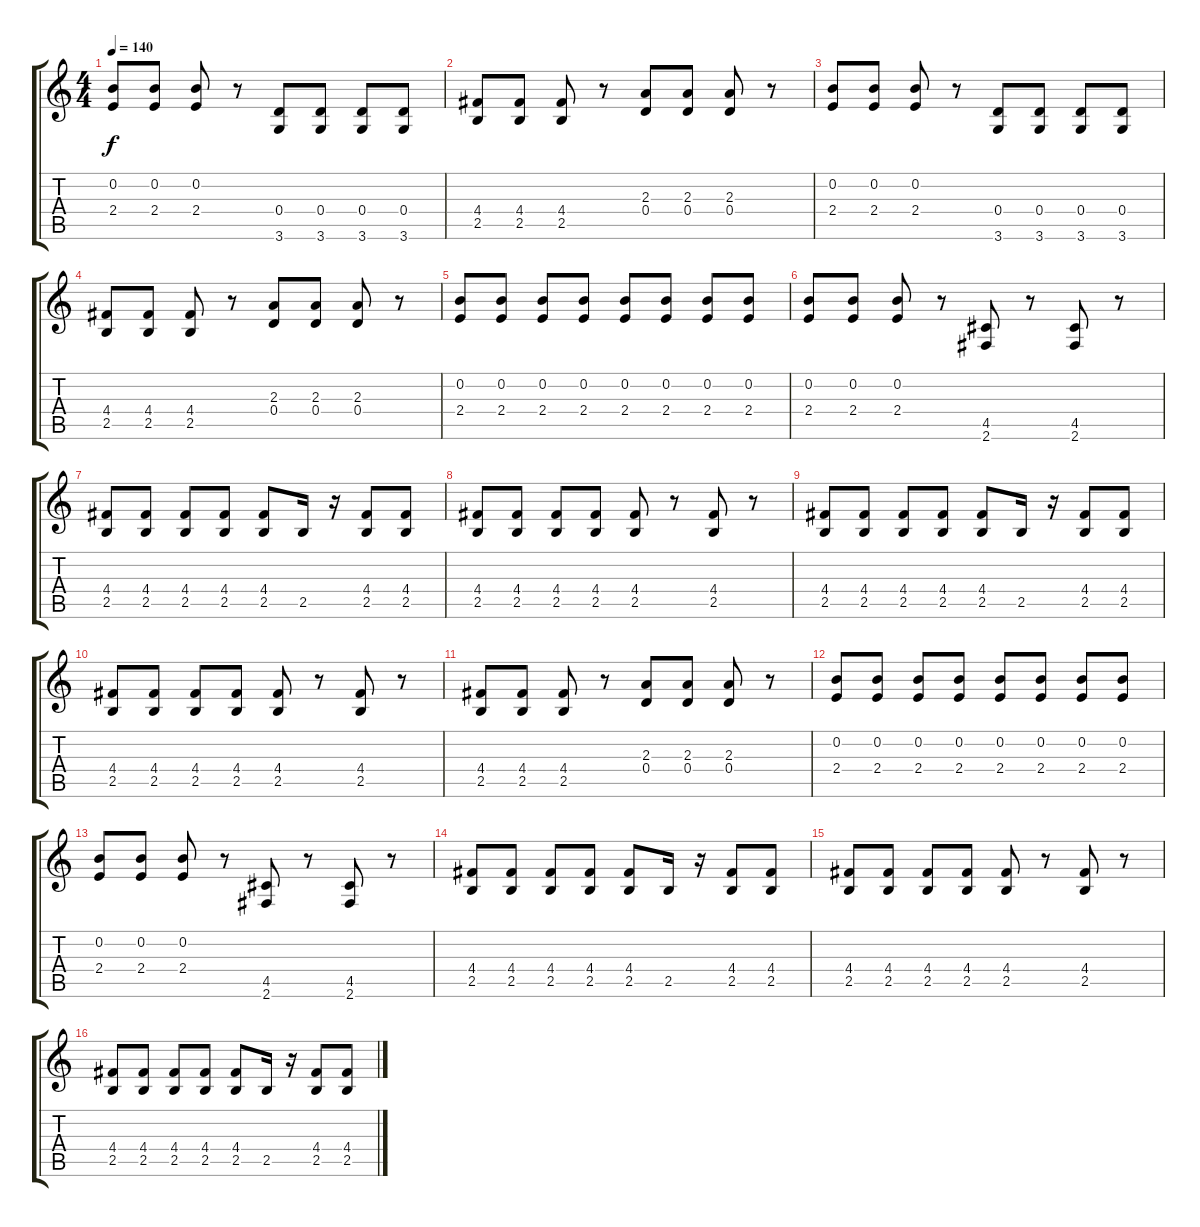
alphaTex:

\track "" {instrument distortionguitar}
\staff {score tabs}
\tuning (E4 B3 G3 D3 A2 E2) {hide}
\ts (4 4)
\tempo 140
\clef g2
\ks c
(0.2 2.4).8{dy f} (0.2 2.4).8 (0.2 2.4).8 r.8 (0.4 3.6).8 (0.4 3.6).8 (0.4 3.6).8 (0.4 3.6).8 |
(4.4 2.5).8 (4.4 2.5).8 (4.4 2.5).8 r.8 (2.3 0.4).8 (2.3 0.4).8 (2.3 0.4).8 r.8 |
(0.2 2.4).8 (0.2 2.4).8 (0.2 2.4).8 r.8 (0.4 3.6).8 (0.4 3.6).8 (0.4 3.6).8 (0.4 3.6).8 |
(4.4 2.5).8 (4.4 2.5).8 (4.4 2.5).8 r.8 (2.3 0.4).8 (2.3 0.4).8 (2.3 0.4).8 r.8 |
(0.2 2.4).8 (0.2 2.4).8 (0.2 2.4).8 (0.2 2.4).8 (0.2 2.4).8 (0.2 2.4).8 (0.2 2.4).8 (0.2 2.4).8 |
(0.2 2.4).8 (0.2 2.4).8 (0.2 2.4).8 r.8 (4.5 2.6).8 r.8 (4.5 2.6).8 r.8 |
(4.4 2.5).8 (4.4 2.5).8 (4.4 2.5).8 (4.4 2.5).8 (4.4 2.5).8 2.5.16 r.16 (4.4 2.5).8 (4.4 2.5).8 |
(4.4 2.5).8 (4.4 2.5).8 (4.4 2.5).8 (4.4 2.5).8 (4.4 2.5).8 r.8 (4.4 2.5).8 r.8 |
(4.4 2.5).8 (4.4 2.5).8 (4.4 2.5).8 (4.4 2.5).8 (4.4 2.5).8 2.5.16 r.16 (4.4 2.5).8 (4.4 2.5).8 |
(4.4 2.5).8 (4.4 2.5).8 (4.4 2.5).8 (4.4 2.5).8 (4.4 2.5).8 r.8 (4.4 2.5).8 r.8 |
(4.4 2.5).8 (4.4 2.5).8 (4.4 2.5).8 r.8 (2.3 0.4).8 (2.3 0.4).8 (2.3 0.4).8 r.8 |
(0.2 2.4).8 (0.2 2.4).8 (0.2 2.4).8 (0.2 2.4).8 (0.2 2.4).8 (0.2 2.4).8 (0.2 2.4).8 (0.2 2.4).8 |
(0.2 2.4).8 (0.2 2.4).8 (0.2 2.4).8 r.8 (4.5 2.6).8 r.8 (4.5 2.6).8 r.8 |
(4.4 2.5).8 (4.4 2.5).8 (4.4 2.5).8 (4.4 2.5).8 (4.4 2.5).8 2.5.16 r.16 (4.4 2.5).8 (4.4 2.5).8 |
(4.4 2.5).8 (4.4 2.5).8 (4.4 2.5).8 (4.4 2.5).8 (4.4 2.5).8 r.8 (4.4 2.5).8 r.8 |
(4.4 2.5).8 (4.4 2.5).8 (4.4 2.5).8 (4.4 2.5).8 (4.4 2.5).8 2.5.16 r.16 (4.4 2.5).8 (4.4 2.5).8
